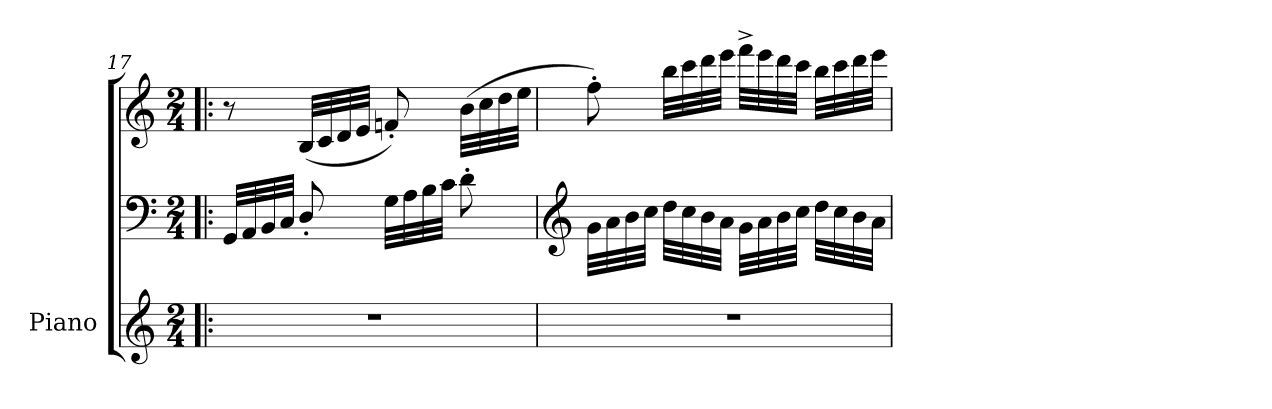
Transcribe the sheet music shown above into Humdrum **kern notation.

**kern	**kern	**kern	**dynam
*part1	*part1	*part1	*part1
*staff3	*staff2	*staff1	*staff1/2/3
*I"Piano	*	*	*
*I'Pno	*	*	*
!!LO:PB:g=z
*clefG2	*clefF4	*clefG2	*
*k[]	*k[]	*k[]	*
*M2/4	*M2/4	*M2/4	*
=17!|:	=17!|:	=17!|:	=17!|:
!	!	!	!LO:DY:b
!	!	!	!LO:DY:n=1:b
2r	32GG/LLL	8r	other-dynamics ff
.	32AA/	.	.
.	32BB/	.	.
.	32C/JJJ	.	.
.	8D'/	(<32B/LLL	.
.	.	32c/	.
.	.	32d/	.
.	.	32e/JJJ	.
.	32G\LLL	8fn'/)	.
.	32A\	.	.
.	32B\	.	.
.	32c\JJJ	.	.
.	8d'\	(>32b\LLL	.
.	.	32cc\	.
.	.	32dd\	.
.	.	32ee\JJJ	.
=18	=18	=18	=18
*	*clefG2	*	*
2r	32g\LLL	8ff'\)	.
.	32a\	.	.
.	32b\	.	.
.	32cc\JJJ	.	.
.	32dd\LLL	32bb\LLL	.
.	32cc\	32ccc\	.
.	32b\	32ddd\	.
.	32a\JJJ	32eee\JJJ	.
.	32g\LLL	32fff^\LLL	.
.	32a\	32eee\	.
.	32b\	32ddd\	.
.	32cc\JJJ	32ccc\JJJ	.
.	32dd\LLL	32bb\LLL	.
.	32cc\	32ccc\	.
.	32b\	32ddd\	.
.	32a\JJJ	32eee\JJJ	.
=	=	=	=
*-	*-	*-	*-
